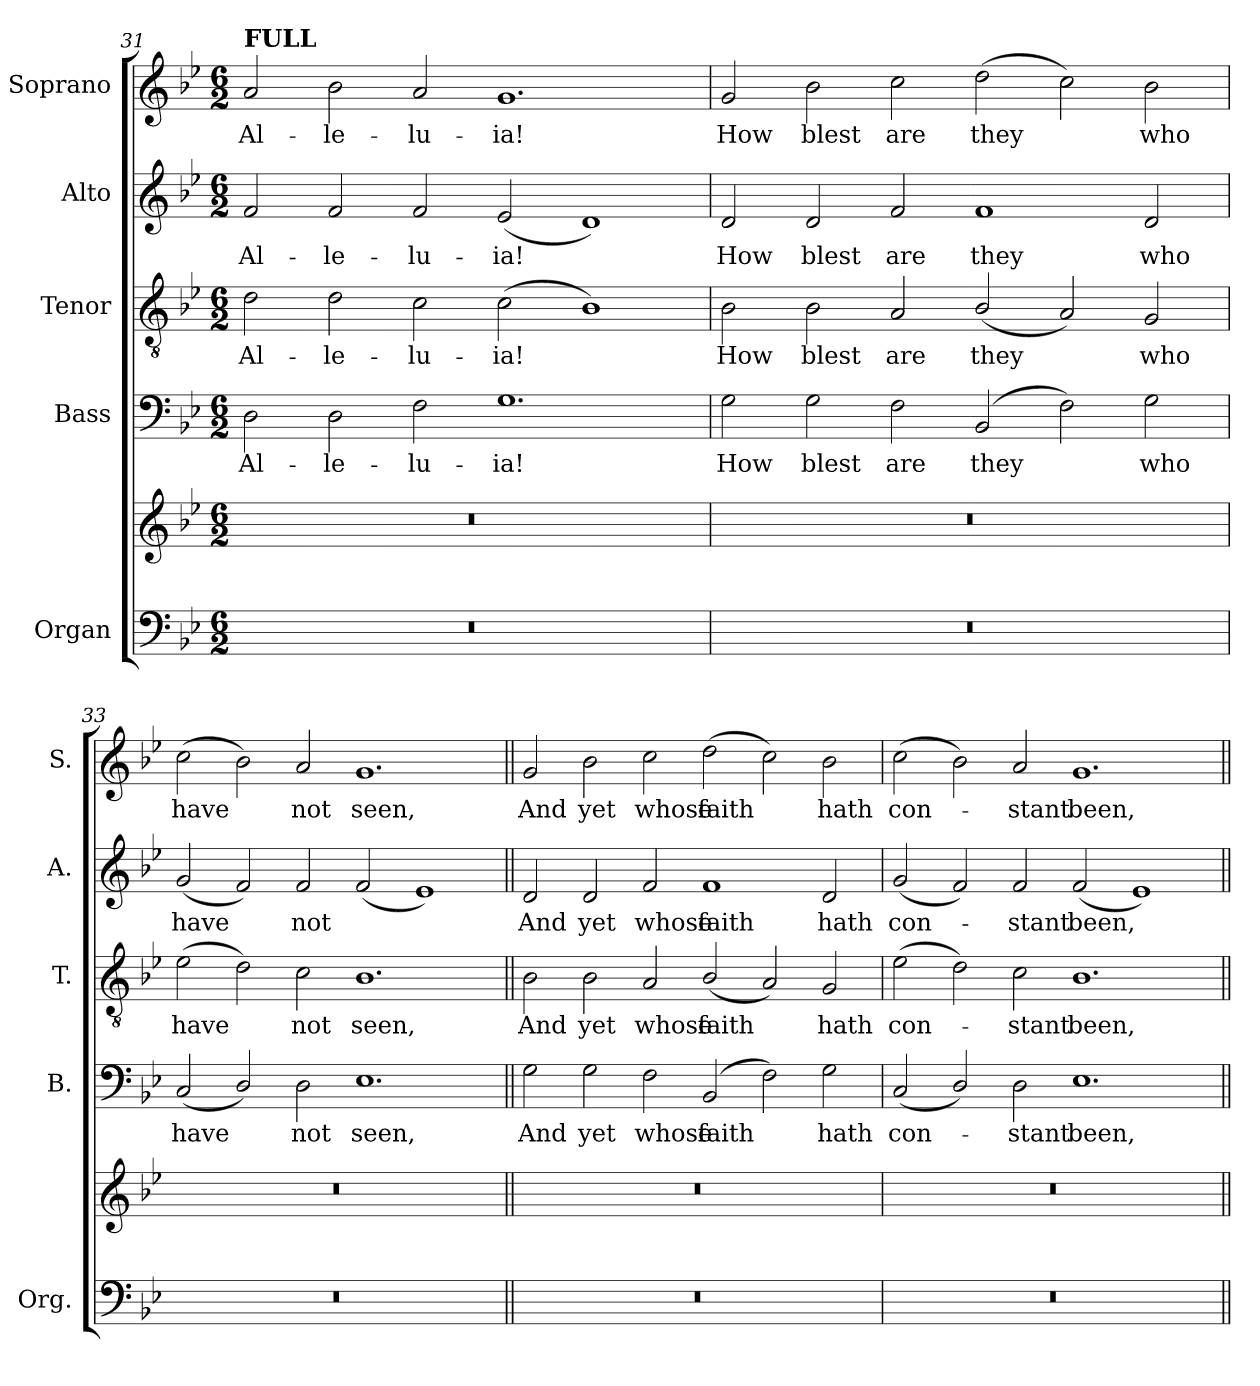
**kern	**kern	**kern	**text	**kern	**text	**kern	**text	**kern	**text
*part5	*part5	*part4	*part4	*part3	*part3	*part2	*part2	*part1	*part1
*staff6	*staff5	*staff4	*staff4	*staff3	*staff3	*staff2	*staff2	*staff1	*staff1
*I"Organ	*	*I"Bass	*	*I"Tenor	*	*I"Alto	*	*I"Soprano	*
*I'Org.	*	*I'B.	*	*I'T.	*	*I'A.	*	*I'S.	*
!!LO:LB:g=z
*clefF4	*clefG2	*clefF4	*	*clefGv2	*	*clefG2	*	*clefG2	*
*	*	*	*	*ITrd7c12	*	*	*	*	*
*k[b-e-]	*k[b-e-]	*k[b-e-]	*	*k[b-e-]	*	*k[b-e-]	*	*k[b-e-]	*
*B-:	*B-:	*B-:	*	*B-:	*	*B-:	*	*B-:	*
*M6/2	*M6/2	*M6/2	*	*M6/2	*	*M6/2	*	*M6/2	*
=31	=31	=31	=31	=31	=31	=31	=31	=31	=31
!LO:N:vis=1	!LO:N:vis=1	!	!	!	!	!	!	!	!
!	!	!	!LO:LY:b:color=#000000	!	!	!	!	!	!
!	!	!	!	!	!LO:LY:b:color=#000000	!	!	!	!
!	!	!	!	!	!	!	!LO:LY:b:color=#000000	!	!
!	!	!	!	!	!	!	!	!LO:TX:a:B:t=FULL	!
!	!	!	!	!	!	!	!	!	!LO:LY:b:color=#000000
0.r	0.r	2Di\	Al-	2Di\	Al-	2fi/	Al-	2ai/	Al-
!	!	!	!LO:LY:b:color=#000000	!	!	!	!	!	!
!	!	!	!	!	!LO:LY:b:color=#000000	!	!	!	!
!	!	!	!	!	!	!	!LO:LY:b:color=#000000	!	!
!	!	!	!	!	!	!	!	!	!LO:LY:b:color=#000000
.	.	2Di\	-le-	2Di\	-le-	2fi/	-le-	2b-i\	-le-
!	!	!	!LO:LY:b:color=#000000	!	!	!	!	!	!
!	!	!	!	!	!LO:LY:b:color=#000000	!	!	!	!
!	!	!	!	!	!	!	!LO:LY:b:color=#000000	!	!
!	!	!	!	!	!	!	!	!	!LO:LY:b:color=#000000
.	.	2Fi\	-lu-	2Ci\	-lu-	2fi/	-lu-	2ai/	-lu-
!	!	!	!LO:LY:b:color=#000000	!	!	!	!	!	!
!	!	!	!	!	!LO:LY:b:color=#000000	!	!	!	!
!	!	!	!	!	!	!	!LO:LY:b:color=#000000	!	!
!	!	!	!	!	!	!	!	!	!LO:LY:b:color=#000000
.	.	1.Gi	-ia!	(2Ci\	-ia!	(2e-i/	-ia!	1.gi	-ia!
.	.	.	.	1BB-i)	.	1di)	.	.	.
=32	=32	=32	=32	=32	=32	=32	=32	=32	=32
!LO:N:vis=1	!LO:N:vis=1	!	!	!	!	!	!	!	!
!	!	!	!LO:LY:b:color=#000000	!	!	!	!	!	!
!	!	!	!	!	!LO:LY:b:color=#000000	!	!	!	!
!	!	!	!	!	!	!	!LO:LY:b:color=#000000	!	!
!	!	!	!	!	!	!	!	!	!LO:LY:b:color=#000000
0.r	0.r	2Gi\	How	2BB-i\	How	2di/	How	2gi/	How
!	!	!	!LO:LY:b:color=#000000	!	!	!	!	!	!
!	!	!	!	!	!LO:LY:b:color=#000000	!	!	!	!
!	!	!	!	!	!	!	!LO:LY:b:color=#000000	!	!
!	!	!	!	!	!	!	!	!	!LO:LY:b:color=#000000
.	.	2Gi\	blest	2BB-i\	blest	2di/	blest	2b-i\	blest
!	!	!	!LO:LY:b:color=#000000	!	!	!	!	!	!
!	!	!	!	!	!LO:LY:b:color=#000000	!	!	!	!
!	!	!	!	!	!	!	!LO:LY:b:color=#000000	!	!
!	!	!	!	!	!	!	!	!	!LO:LY:b:color=#000000
.	.	2Fi\	are	2AAi/	are	2fi/	are	2cci\	are
!	!	!	!LO:LY:b:color=#000000	!	!	!	!	!	!
!	!	!	!	!	!LO:LY:b:color=#000000	!	!	!	!
!	!	!	!	!	!	!	!LO:LY:b:color=#000000	!	!
!	!	!	!	!	!	!	!	!	!LO:LY:b:color=#000000
.	.	(2BB-i/	they	(2BB-i/	they	1fi	they	(2ddi\	they
.	.	2Fi\)	.	2AAi/)	.	.	.	2cci\)	.
!	!	!	!LO:LY:b:color=#000000	!	!	!	!	!	!
!	!	!	!	!	!LO:LY:b:color=#000000	!	!	!	!
!	!	!	!	!	!	!	!LO:LY:b:color=#000000	!	!
!	!	!	!	!	!	!	!	!	!LO:LY:b:color=#000000
.	.	2Gi\	who	2GGi/	who	2di/	who	2b-i\	who
=33	=33	=33	=33	=33	=33	=33	=33	=33	=33
!LO:N:vis=1	!LO:N:vis=1	!	!	!	!	!	!	!	!
!	!	!	!LO:LY:b:color=#000000	!	!	!	!	!	!
!	!	!	!	!	!LO:LY:b:color=#000000	!	!	!	!
!	!	!	!	!	!	!	!LO:LY:b:color=#000000	!	!
!	!	!	!	!	!	!	!	!	!LO:LY:b:color=#000000
0.r	0.r	(2Ci/	have	(2E-i\	have	(2gi/	have	(2cci\	have
.	.	2Di/)	.	2Di\)	.	2fi/)	.	2b-i\)	.
!	!	!	!LO:LY:b:color=#000000	!	!	!	!	!	!
!	!	!	!	!	!LO:LY:b:color=#000000	!	!	!	!
!	!	!	!	!	!	!	!LO:LY:b:color=#000000	!	!
!	!	!	!	!	!	!	!	!	!LO:LY:b:color=#000000
.	.	2Di\	not	2Ci\	not	2fi/	not	2ai/	not
!	!	!	!LO:LY:b:color=#000000	!	!	!	!	!	!
!	!	!	!	!	!LO:LY:b:color=#000000	!	!	!	!
!	!	!	!	!	!	!	!	!	!LO:LY:b:color=#000000
.	.	1.E-i	seen,	1.BB-i	seen,	(2fi/	.	1.gi	seen,
.	.	.	.	.	.	1e-i)	.	.	.
!!LO:PB:g=z
=34||	=34||	=34||	=34||	=34||	=34||	=34||	=34||	=34||	=34||
!LO:N:vis=1	!LO:N:vis=1	!	!	!	!	!	!	!	!
!	!	!	!LO:LY:b:color=#000000	!	!	!	!	!	!
!	!	!	!	!	!LO:LY:b:color=#000000	!	!	!	!
!	!	!	!	!	!	!	!LO:LY:b:color=#000000	!	!
!	!	!	!	!	!	!	!	!	!LO:LY:b:color=#000000
0.r	0.r	2Gi\	And	2BB-i\	And	2di/	And	2gi/	And
!	!	!	!LO:LY:b:color=#000000	!	!	!	!	!	!
!	!	!	!	!	!LO:LY:b:color=#000000	!	!	!	!
!	!	!	!	!	!	!	!LO:LY:b:color=#000000	!	!
!	!	!	!	!	!	!	!	!	!LO:LY:b:color=#000000
.	.	2Gi\	yet	2BB-i\	yet	2di/	yet	2b-i\	yet
!	!	!	!LO:LY:b:color=#000000	!	!	!	!	!	!
!	!	!	!	!	!LO:LY:b:color=#000000	!	!	!	!
!	!	!	!	!	!	!	!LO:LY:b:color=#000000	!	!
!	!	!	!	!	!	!	!	!	!LO:LY:b:color=#000000
.	.	2Fi\	whose	2AAi/	whose	2fi/	whose	2cci\	whose
!	!	!	!LO:LY:b:color=#000000	!	!	!	!	!	!
!	!	!	!	!	!LO:LY:b:color=#000000	!	!	!	!
!	!	!	!	!	!	!	!LO:LY:b:color=#000000	!	!
!	!	!	!	!	!	!	!	!	!LO:LY:b:color=#000000
.	.	(2BB-i/	faith	(2BB-i/	faith	1fi	faith	(2ddi\	faith
.	.	2Fi\)	.	2AAi/)	.	.	.	2cci\)	.
!	!	!	!LO:LY:b:color=#000000	!	!	!	!	!	!
!	!	!	!	!	!LO:LY:b:color=#000000	!	!	!	!
!	!	!	!	!	!	!	!LO:LY:b:color=#000000	!	!
!	!	!	!	!	!	!	!	!	!LO:LY:b:color=#000000
.	.	2Gi\	hath	2GGi/	hath	2di/	hath	2b-i\	hath
=35	=35	=35	=35	=35	=35	=35	=35	=35	=35
!LO:N:vis=1	!LO:N:vis=1	!	!	!	!	!	!	!	!
!	!	!	!LO:LY:b:color=#000000	!	!	!	!	!	!
!	!	!	!	!	!LO:LY:b:color=#000000	!	!	!	!
!	!	!	!	!	!	!	!LO:LY:b:color=#000000	!	!
!	!	!	!	!	!	!	!	!	!LO:LY:b:color=#000000
0.r	0.r	(2Ci/	con-	(2E-i\	con-	(2gi/	con-	(2cci\	con-
.	.	2Di/)	.	2Di\)	.	2fi/)	.	2b-i\)	.
!	!	!	!LO:LY:b:color=#000000	!	!	!	!	!	!
!	!	!	!	!	!LO:LY:b:color=#000000	!	!	!	!
!	!	!	!	!	!	!	!LO:LY:b:color=#000000	!	!
!	!	!	!	!	!	!	!	!	!LO:LY:b:color=#000000
.	.	2Di\	-stant	2Ci\	-stant	2fi/	-stant	2ai/	-stant
!	!	!	!LO:LY:b:color=#000000	!	!	!	!	!	!
!	!	!	!	!	!LO:LY:b:color=#000000	!	!	!	!
!	!	!	!	!	!	!	!LO:LY:b:color=#000000	!	!
!	!	!	!	!	!	!	!	!	!LO:LY:b:color=#000000
.	.	1.E-i	been,	1.BB-i	been,	(2fi/	been,	1.gi	been,
.	.	.	.	.	.	1e-i)	.	.	.
=||	=||	=||	=||	=||	=||	=||	=||	=||	=||
*-	*-	*-	*-	*-	*-	*-	*-	*-	*-
